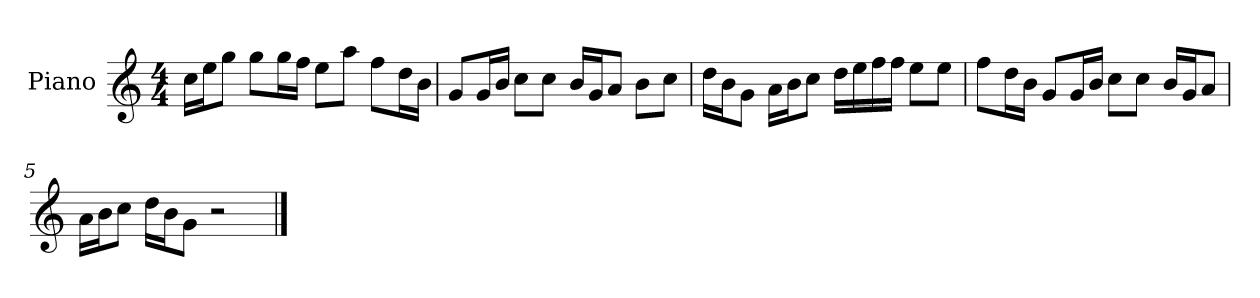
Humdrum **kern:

**kern
*part1
*staff1
*I"Piano
*I'P-no
*clefG2
*k[]
*M4/4
*MM90
=1
16cc\LL
16ee\J
8gg\J
8gg\L
16gg\L
16ff\JJ
8ee\L
8aa\J
8ff\L
16dd\L
16b\JJ
=2
8g/L
16g/L
16b/JJ
8cc\L
8cc\J
16b/LL
16g/J
8a/J
8b\L
8cc\J
=3
16dd\LL
16b\J
8g\J
16a\LL
16b\J
8cc\J
16dd\LL
16ee\
16ff\
16ff\JJ
8ee\L
8ee\J
!!LO:LB:g=z
=4
8ff\L
16dd\L
16b\JJ
8g/L
16g/L
16b/JJ
8cc\L
8cc\J
16b/LL
16g/J
8a/J
=5
16a\LL
16b\J
8cc\J
16dd\LL
16b\J
8g\J
2r
==
*-
